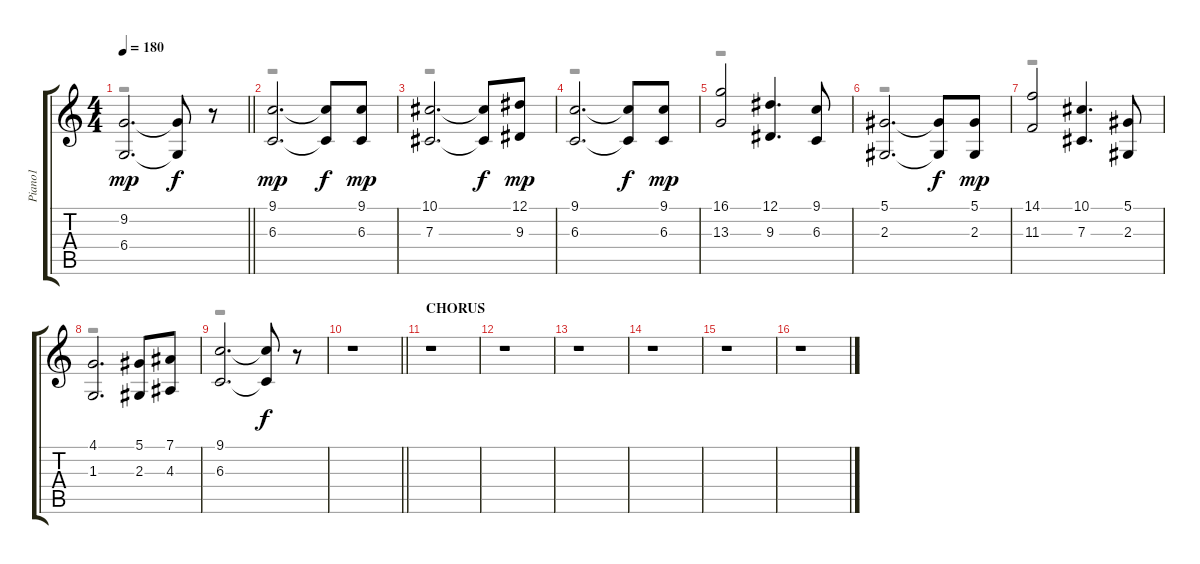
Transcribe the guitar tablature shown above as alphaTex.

\track ("Piano1" "Piano1") {instrument fx4atmosphere}
\staff {score tabs}
\tuning (Eb4 Bb3 Gb3 Db3 Ab2 Eb2) {hide}
\voice
\ts (4 4)
\tempo 180
\clef g2
\barLineRight lightlight
\ks c
(9.2 6.4).2{d dy mp} (9.2{t} 6.4{t}).8{dy f} r.8 |
(9.1 6.3).2{d dy mp} (9.1{t} 6.3{t}).8{dy f} (9.1 6.3).8{dy mp} |
(10.1 7.3).2{d} (10.1{t} 7.3{t}).8{dy f} (12.1 9.3).8{dy mp} |
(9.1 6.3).2{d} (9.1{t} 6.3{t}).8{dy f} (9.1 6.3).8{dy mp} |
(16.1 13.3).2 (12.1 9.3).4{d} (9.1 6.3).8 |
(5.1 2.3).2{d} (5.1{t} 2.3{t}).8{dy f} (5.1 2.3).8{dy mp} |
(14.1 11.3).2 (10.1 7.3).4{d} (5.1 2.3).8 |
(4.1 1.3).2{d} (5.1 2.3).8 (7.1 4.3).8 |
(9.1 6.3).2{d} (9.1{t} 6.3{t}).8{dy f} r.8 |
\barLineRight lightlight
r.1 |
\section ("" "CHORUS")
r.1 |
r.1 |
r.1 |
r.1 |
r.1 |
r.1
\voice
\clef g2
\ottava regular
\simile none
\barLineRight lightlight
\ks c
r.1{dy f} |
r.1 |
r.1 |
r.1 |
r.1 |
r.1 |
r.1 |
r.1 |
r.1 |
\barLineRight lightlight
r.1 |
r.1 |
r.1 |
r.1 |
r.1 |
r.1 |
r.1
